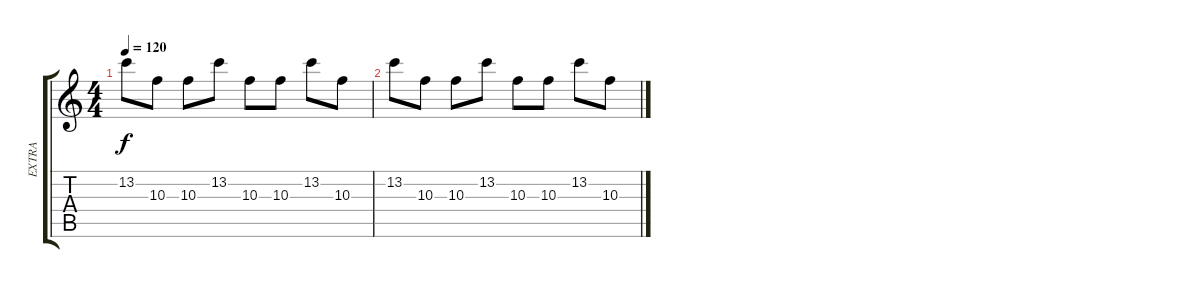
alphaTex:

\track ("EXTRA" "EXTRA") {instrument overdrivenguitar}
\staff {score tabs}
\tuning (E4 B3 G3 D3 A2 E2) {hide}
\ts (4 4)
\tempo 120
\clef g2
\ks c
13.2.8{dy f} 10.3.8 10.3.8 13.2.8 10.3.8 10.3.8 13.2.8 10.3.8 |
13.2.8 10.3.8 10.3.8 13.2.8 10.3.8 10.3.8 13.2.8 10.3.8
